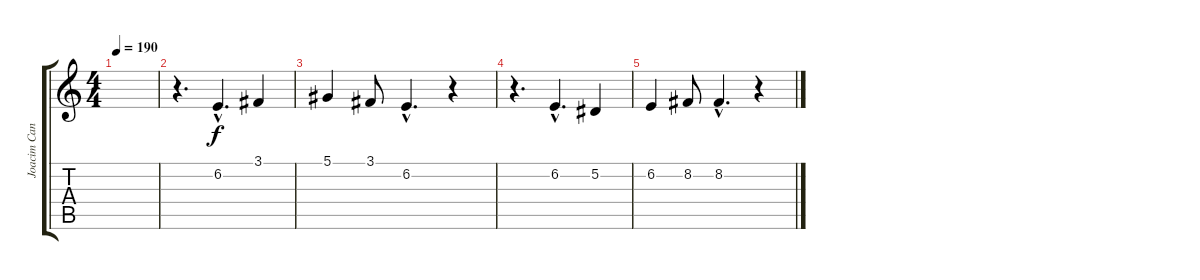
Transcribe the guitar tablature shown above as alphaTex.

\track ("Joacim Cans Backing Vocals" "Joacim Can") {instrument lead6voice}
\staff {score tabs}
\tuning (Eb4 Bb3 Gb3 Db3 Ab2 Eb2) {hide}
\ts (4 4)
\tempo 190
\clef g2
\ks c
|
r.4{d} 6.2{hac}.4{d} 3.1.4 |
5.1.4 3.1.8 6.2{hac}.4{d} r.4 |
r.4{d} 6.2{hac}.4{d} 5.2.4 |
6.2.4 8.2.8 8.2{hac}.4{d} r.4
